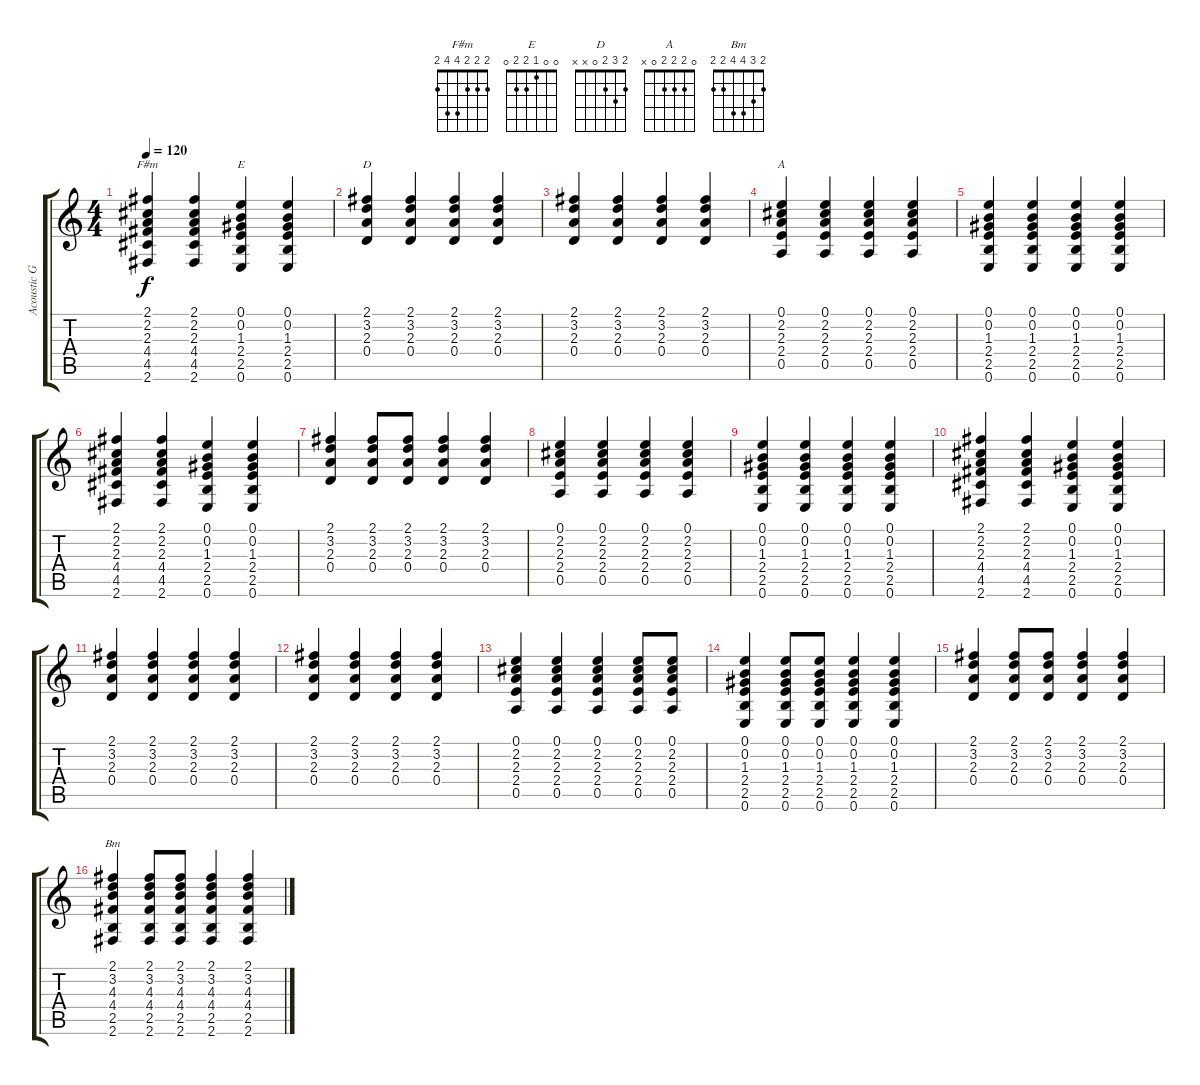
\track ("Acoustic Gtr" "Acoustic G") {instrument acousticguitarnylon}
\staff {score tabs}
\tuning (E4 B3 G3 D3 A2 E2) {hide}
\chord ("F#m" 2 2 2 4 4 2)
\chord ("E" 0 0 1 2 2 0)
\chord ("D" 2 3 2 0 x x)
\chord ("A" 0 2 2 2 0 x)
\chord ("Bm" 2 3 4 4 2 2)
\ts (4 4)
\tempo 120
\clef g2
\ks c
(2.1 2.2 2.3 4.4 4.5 2.6).4{ch "F#m" dy f} (2.1 2.2 2.3 4.4 4.5 2.6).4 (0.1 0.2 1.3 2.4 2.5 0.6).4{ch "E"} (0.1 0.2 1.3 2.4 2.5 0.6).4 |
(2.1 3.2 2.3 0.4).4{ch "D"} (2.1 3.2 2.3 0.4).4 (2.1 3.2 2.3 0.4).4 (2.1 3.2 2.3 0.4).4 |
(2.1 3.2 2.3 0.4).4 (2.1 3.2 2.3 0.4).4 (2.1 3.2 2.3 0.4).4 (2.1 3.2 2.3 0.4).4 |
(0.1 2.2 2.3 2.4 0.5).4{ch "A"} (0.1 2.2 2.3 2.4 0.5).4 (0.1 2.2 2.3 2.4 0.5).4 (0.1 2.2 2.3 2.4 0.5).4 |
(0.1 0.2 1.3 2.4 2.5 0.6).4 (0.1 0.2 1.3 2.4 2.5 0.6).4 (0.1 0.2 1.3 2.4 2.5 0.6).4 (0.1 0.2 1.3 2.4 2.5 0.6).4 |
(2.1 2.2 2.3 4.4 4.5 2.6).4 (2.1 2.2 2.3 4.4 4.5 2.6).4 (0.1 0.2 1.3 2.4 2.5 0.6).4 (0.1 0.2 1.3 2.4 2.5 0.6).4 |
(2.1 3.2 2.3 0.4).4 (2.1 3.2 2.3 0.4).8 (2.1 3.2 2.3 0.4).8 (2.1 3.2 2.3 0.4).4 (2.1 3.2 2.3 0.4).4 |
(0.1 2.2 2.3 2.4 0.5).4 (0.1 2.2 2.3 2.4 0.5).4 (0.1 2.2 2.3 2.4 0.5).4 (0.1 2.2 2.3 2.4 0.5).4 |
(0.1 0.2 1.3 2.4 2.5 0.6).4 (0.1 0.2 1.3 2.4 2.5 0.6).4 (0.1 0.2 1.3 2.4 2.5 0.6).4 (0.1 0.2 1.3 2.4 2.5 0.6).4 |
(2.1 2.2 2.3 4.4 4.5 2.6).4 (2.1 2.2 2.3 4.4 4.5 2.6).4 (0.1 0.2 1.3 2.4 2.5 0.6).4 (0.1 0.2 1.3 2.4 2.5 0.6).4 |
(2.1 3.2 2.3 0.4).4 (2.1 3.2 2.3 0.4).4 (2.1 3.2 2.3 0.4).4 (2.1 3.2 2.3 0.4).4 |
(2.1 3.2 2.3 0.4).4 (2.1 3.2 2.3 0.4).4 (2.1 3.2 2.3 0.4).4 (2.1 3.2 2.3 0.4).4 |
(0.1 2.2 2.3 2.4 0.5).4 (0.1 2.2 2.3 2.4 0.5).4 (0.1 2.2 2.3 2.4 0.5).4 (0.1 2.2 2.3 2.4 0.5).8 (0.1 2.2 2.3 2.4 0.5).8 |
(0.1 0.2 1.3 2.4 2.5 0.6).4 (0.1 0.2 1.3 2.4 2.5 0.6).8 (0.1 0.2 1.3 2.4 2.5 0.6).8 (0.1 0.2 1.3 2.4 2.5 0.6).4 (0.1 0.2 1.3 2.4 2.5 0.6).4 |
(2.1 3.2 2.3 0.4).4 (2.1 3.2 2.3 0.4).8 (2.1 3.2 2.3 0.4).8 (2.1 3.2 2.3 0.4).4 (2.1 3.2 2.3 0.4).4 |
(2.1 3.2 4.3 4.4 2.5 2.6).4{ch "Bm"} (2.1 3.2 4.3 4.4 2.5 2.6).8 (2.1 3.2 4.3 4.4 2.5 2.6).8 (2.1 3.2 4.3 4.4 2.5 2.6).4 (2.1 3.2 4.3 4.4 2.5 2.6).4
